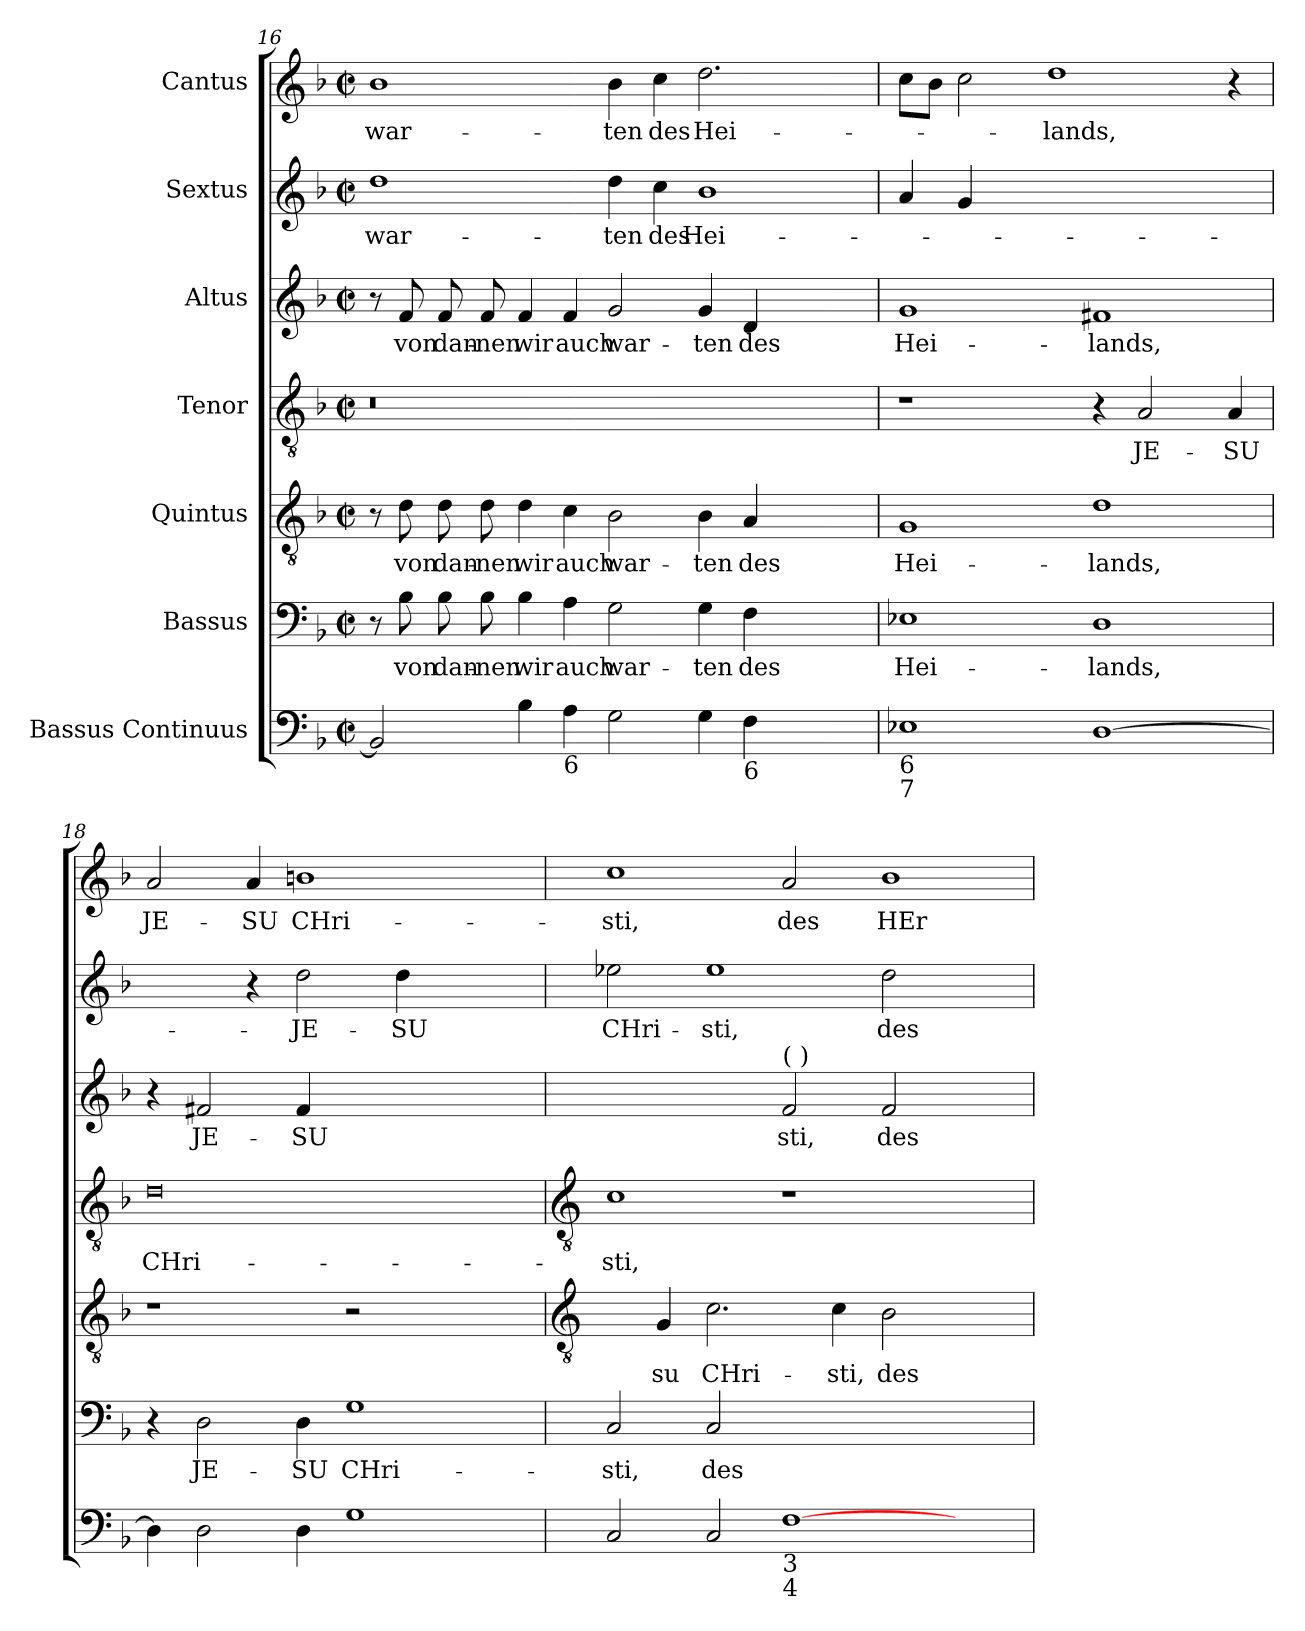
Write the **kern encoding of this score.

**kern	**kern	**text	**kern	**text	**kern	**text	**kern	**text	**kern	**text	**kern	**text
*part7	*part6	*part6	*part5	*part5	*part4	*part4	*part3	*part3	*part2	*part2	*part1	*part1
*staff7	*staff6	*staff6	*staff5	*staff5	*staff4	*staff4	*staff3	*staff3	*staff2	*staff2	*staff1	*staff1
*I"Bassus Continuus	*I"Bassus	*	*I"Quintus	*	*I"Tenor	*	*I"Altus	*	*I"Sextus	*	*I"Cantus	*
*clefF4	*clefF4	*	*clefGv2	*	*clefGv2	*	*clefG2	*	*clefG2	*	*clefG2	*
*k[b-]	*k[b-]	*	*k[b-]	*	*k[b-]	*	*k[b-]	*	*k[b-]	*	*k[b-]	*
*F:	*F:	*	*F:	*	*F:	*	*F:	*	*F:	*	*F:	*
*M4/2	*M4/2	*	*M4/2	*	*M4/2	*	*M4/2	*	*M4/2	*	*M4/2	*
*met(c|)	*met(c|)	*	*met(c|)	*	*met(c|)	*	*met(c|)	*	*met(c|)	*	*met(c|)	*
=16	=16	=16	=16	=16	=16	=16	=16	=16	=16	=16	=16	=16
!	!	!	!	!	!	!	!	!	!	!LO:LY:b	!	!LO:LY:b
2BB-]	8r	.	8r	.	0r	.	8r	.	1dd	war-	1b-	war-
!	!	!LO:LY:b	!	!LO:LY:b	!	!	!	!LO:LY:b	!	!	!	!
.	8B-	von	8d	von	.	.	8f	von	.	.	.	.
!	!	!LO:LY:b	!	!LO:LY:b	!	!	!	!LO:LY:b	!	!	!	!
.	8B-	dan-	8d	dan-	.	.	8f	dan-	.	.	.	.
!	!	!LO:LY:b	!	!LO:LY:b	!	!	!	!LO:LY:b	!	!	!	!
.	8B-	-nen	8d	-nen	.	.	8f	-nen	.	.	.	.
!	!	!LO:LY:b	!	!LO:LY:b	!	!	!	!LO:LY:b	!	!	!	!
4B-	4B-	wir	4d	wir	.	.	4f	wir	.	.	.	.
!LO:TX:b:t=6	!	!	!	!	!	!	!	!	!	!	!	!
!	!	!LO:LY:b	!	!LO:LY:b	!	!	!	!LO:LY:b	!	!	!	!
4A	4A	auch	4c	auch	.	.	4f	auch	.	.	.	.
!	!	!LO:LY:b	!	!LO:LY:b	!	!	!	!LO:LY:b	!	!LO:LY:b	!	!LO:LY:b
2G	2G	war-	2B-	war-	.	.	2g	war-	4dd	-ten	4b-	-ten
!	!	!	!	!	!	!	!	!	!	!LO:LY:b	!	!LO:LY:b
.	.	.	.	.	.	.	.	.	4cc	des	4cc	des
!	!	!LO:LY:b	!	!LO:LY:b	!	!	!	!LO:LY:b	!	!LO:LY:b	!	!LO:LY:b
4G	4G	-ten	4B-	-ten	.	.	4g	-ten	1b-	Hei-	2.dd	Hei-
!LO:TX:b:t=6	!	!	!	!	!	!	!	!	!	!	!	!
!	!	!LO:LY:b	!	!LO:LY:b	!	!	!	!LO:LY:b	!	!	!	!
4F	4F	des	4A	des	.	.	4d	des	.	.	.	.
2ryy	2ryy	.	2ryy	.	2ryy	.	2ryy	.	.	.	.	.
.	.	.	.	.	.	.	.	.	.	.	4ryy	.
=17	=17	=17	=17	=17	=17	=17	=17	=17	=17	=17	=17	=17
!LO:TX:b:t=6	!	!	!	!	!	!	!	!	!	!	!	!
!LO:TX:b:t=7	!	!	!	!	!	!	!	!	!	!	!	!
!	!	!LO:LY:b	!	!LO:LY:b	!	!	!	!LO:LY:b	!	!	!	!
1E-X	1E-X	Hei-	1G	Hei-	1r	.	1g	Hei-	4a	.	8ccL	.
.	.	.	.	.	.	.	.	.	.	.	8b-J	.
.	.	.	.	.	.	.	.	.	4g	.	2cc	.
!	!	!	!	!	!	!	!	!	!	!LO:LY:b	!	!
.	.	.	.	.	.	.	.	.	[1ayy	-lands,	.	.
!	!	!	!	!	!	!	!	!	!	!	!	!LO:LY:b
.	.	.	.	.	.	.	.	.	.	.	1dd	-lands,
!	!	!LO:LY:b	!	!LO:LY:b	!	!	!	!LO:LY:b	!	!	!	!
[1D	1D	-lands,	1d	-lands,	4r	.	1f#X	-lands,	.	.	.	.
!	!	!	!	!	!	!LO:LY:b	!	!	!	!	!	!
.	.	.	.	.	2A	JE-	.	.	.	.	.	.
.	.	.	.	.	.	.	.	.	2ayy_	.	.	.
!	!	!	!	!	!	!LO:LY:b	!	!	!	!	!	!
.	.	.	.	.	4A	-SU	.	.	.	.	4r	.
=18	=18	=18	=18	=18	=18	=18	=18	=18	=18	=18	=18	=18
!	!	!	!	!	!	!LO:LY:b	!	!	!	!	!	!LO:LY:b
4D]	4r	.	1r	.	0d	CHri-	4r	.	2ayy]	.	2a	JE-
!	!	!LO:LY:b	!	!	!	!	!	!LO:LY:b	!	!	!	!
2D	2D	JE-	.	.	.	.	2f#X	JE-	.	.	.	.
!	!	!	!	!	!	!	!	!	!	!	!	!LO:LY:b
.	.	.	.	.	.	.	.	.	4r	.	4a	-SU
!	!	!LO:LY:b	!	!	!	!	!	!LO:LY:b	!	!LO:LY:b	!	!LO:LY:b
4D	4D	-SU	.	.	.	.	4f#	-SU	2dd	JE-	1bn	CHri-
!	!	!LO:LY:b	!	!	!	!	!	!LO:LY:b	!	!	!	!
1G	1G	CHri-	2r	.	.	.	[1gyy	CHri-	.	.	.	.
!	!	!	!	!	!	!	!	!	!	!LO:LY:b	!	!
.	.	.	.	.	.	.	.	.	4dd	-SU	.	.
!	!	!	!	!LO:LY:b	!	!	!	!	!	!	!	!
.	.	.	[2Gyy	JE-	.	.	.	.	2ryy	.	.	.
.	.	.	.	.	.	.	.	.	.	.	4ryy	.
!!LO:LB:g=z
=19	=19	=19	=19	=19	=19	=19	=19	=19	=19	=19	=19	=19
*	*	*	*clefGv2	*	*clefGv2	*	*	*	*	*	*	*
!	!	!LO:LY:b	!	!	!	!LO:LY:b	!	!	!	!LO:LY:b	!	!LO:LY:b
2C	2C	-sti,	4Gyy]	.	1c	-sti,	1gyy]	.	2ee-X	CHri-	1cc	-sti,
!	!	!	!	!LO:LY:b	!	!	!	!	!	!	!	!
.	.	.	4G	-su	.	.	.	.	.	.	.	.
!	!	!LO:LY:b	!	!LO:LY:b	!	!	!	!	!	!LO:LY:b	!	!
2C	2C	des	2.c	CHri-	.	.	.	.	1ee-	-sti,	.	.
!	!	!	!	!	!	!	!LO:TX:a:t=(  )	!	!	!	!	!
!LO:TX:b:t=3	!	!	!	!	!	!	!	!	!	!	!	!
!LO:TX:b:t=4	!	!	!	!	!	!	!	!	!	!	!	!
!	!	!LO:LY:b	!	!	!	!	!	!LO:LY:b	!	!	!	!LO:LY:b
[1F	[1Fyy	HEr-	.	.	1r	.	2f	-sti,	.	.	2a	des
!	!	!	!	!LO:LY:b	!	!	!	!	!	!	!	!
.	.	.	4c	-sti,	.	.	.	.	.	.	.	.
!	!	!	!	!LO:LY:b	!	!	!	!LO:LY:b	!	!LO:LY:b	!	!LO:LY:b
.	.	.	2B-	des	.	.	2f	des	2dd	des	1b-	HEr-
2ryy	2ryy	.	2ryy	.	2ryy	.	2ryy	.	2ryy	.	.	.
=	=	=	=	=	=	=	=	=	=	=	=	=
*-	*-	*-	*-	*-	*-	*-	*-	*-	*-	*-	*-	*-
